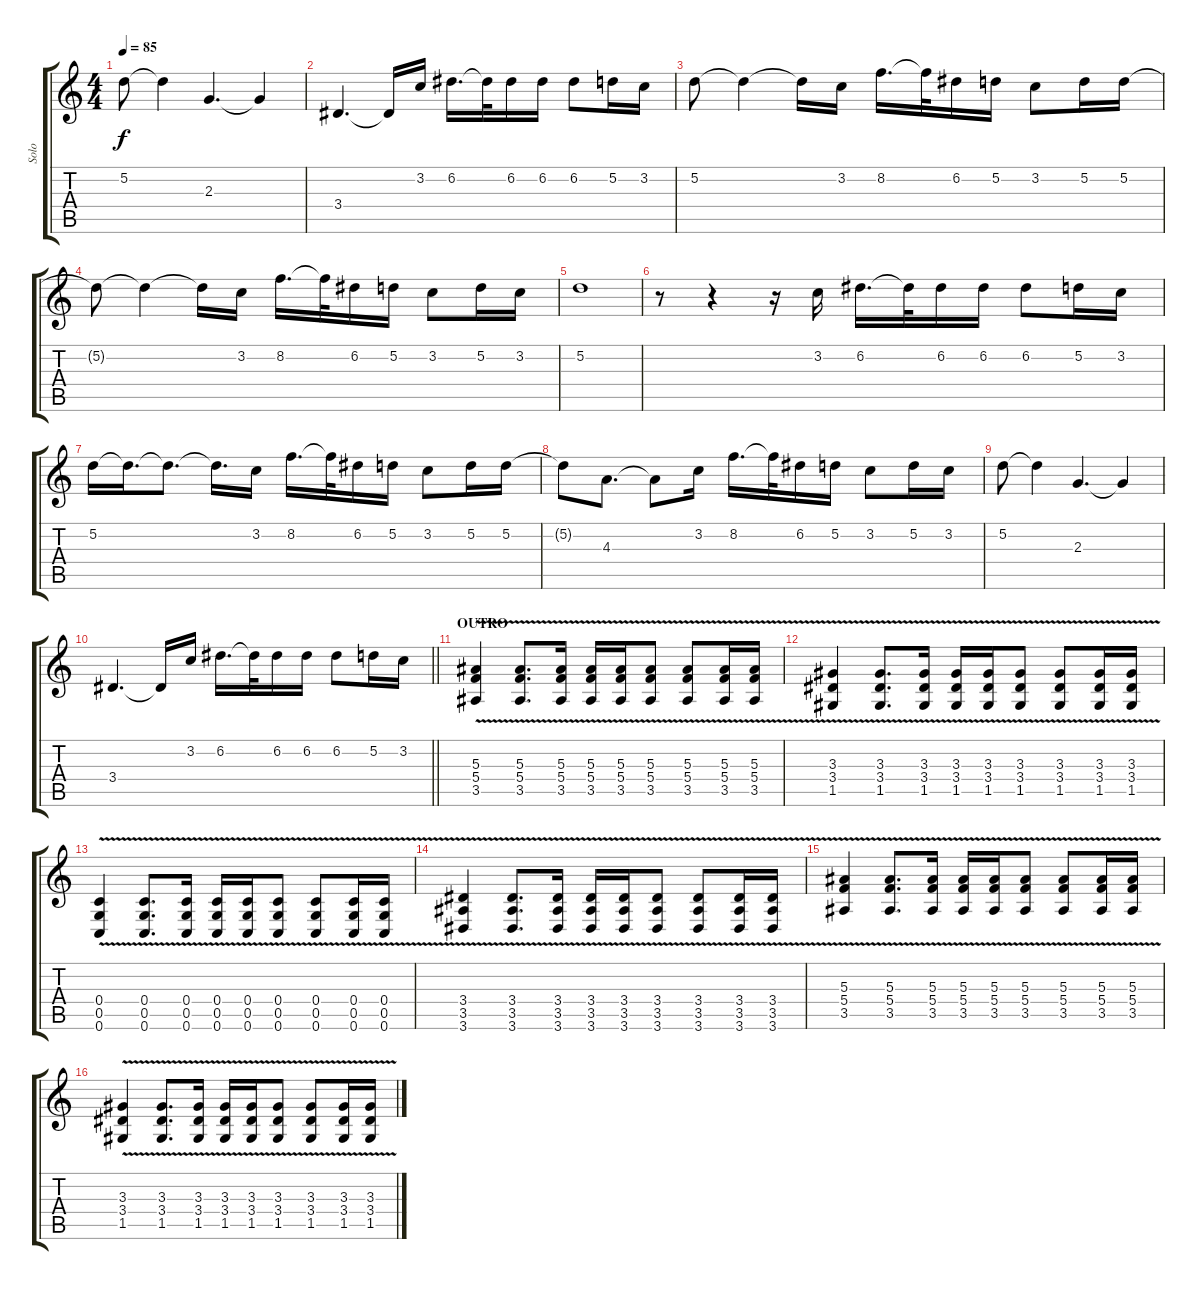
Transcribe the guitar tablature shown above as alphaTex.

\track ("Solo" "Solo") {instrument distortionguitar}
\staff {score tabs}
\tuning (D4 A3 F3 C3 G2 C2) {hide}
\ts (4 4)
\tempo 85
\clef g2
\ks c
5.2.8{dy f} 5.2{t}.4 2.3.4{d} 2.3{t}.4 |
3.4.4{d} 3.4{t}.16 3.2.16 6.2.16{d} 6.2{t}.32 6.2.16 6.2.16 6.2.8 5.2.16 3.2.16 |
5.2.8 5.2{t}.4 5.2{t}.16 3.2.16 8.2.16{d} 8.2{t}.32 6.2.16 5.2.16 3.2.8 5.2.16 5.2.16 |
5.2{t}.8 5.2{t}.4 5.2{t}.16 3.2.16 8.2.16{d} 8.2{t}.32 6.2.16 5.2.16 3.2.8 5.2.16 3.2.16 |
5.2.1 |
r.8 r.4 r.16 3.2.16 6.2.16{d} 6.2{t}.32 6.2.16 6.2.16 6.2.8 5.2.16 3.2.16 |
5.2.16 5.2{t}.16{d} 5.2{t}.8{d} 5.2{t}.16{d} 3.2.16 8.2.16{d} 8.2{t}.32 6.2.16 5.2.16 3.2.8 5.2.16 5.2.16 |
5.2{t}.8 4.3.8{d} 4.3{t}.8 3.2.16 8.2.16{d} 8.2{t}.32 6.2.16 5.2.16 3.2.8 5.2.16 3.2.16 |
5.2.8 5.2{t}.4 2.3.4{d} 2.3{t}.4 |
\barLineRight lightlight
3.4.4{d} 3.4{t}.16 3.2.16 6.2.16{d} 6.2{t}.32 6.2.16 6.2.16 6.2.8 5.2.16 3.2.16 |
\section ("" "OUTRO")
(5.3 5.4{v} 3.5{v}).4{instrument electricguitarclean} (5.3 5.4{v} 3.5{v}).8{d} (5.3 5.4{v} 3.5{v}).16 (5.3 5.4{v} 3.5{v}).16 (5.3 5.4{v} 3.5{v}).16 (5.3 5.4{v} 3.5{v}).8 (5.3 5.4{v} 3.5{v}).8 (5.3 5.4{v} 3.5{v}).16 (5.3 5.4{v} 3.5{v}).16 |
(3.3 3.4{v} 1.5{v}).4 (3.3 3.4{v} 1.5{v}).8{d} (3.3 3.4{v} 1.5{v}).16 (3.3 3.4{v} 1.5{v}).16 (3.3 3.4{v} 1.5{v}).16 (3.3 3.4{v} 1.5{v}).8 (3.3 3.4{v} 1.5{v}).8 (3.3 3.4{v} 1.5{v}).16 (3.3 3.4{v} 1.5{v}).16 |
(0.4 0.5{v} 0.6).4 (0.4 0.5{v} 0.6{v}).8{d} (0.4 0.5{v} 0.6{v}).16 (0.4 0.5{v} 0.6{v}).16 (0.4 0.5{v} 0.6{v}).16 (0.4 0.5{v} 0.6{v}).8 (0.4 0.5{v} 0.6{v}).8 (0.4 0.5{v} 0.6{v}).16 (0.4 0.5{v} 0.6{v}).16 |
(3.4 3.5{v} 3.6{v}).4 (3.4 3.5{v} 3.6{v}).8{d} (3.4 3.5{v} 3.6{v}).16 (3.4 3.5{v} 3.6{v}).16 (3.4 3.5{v} 3.6{v}).16 (3.4 3.5{v} 3.6).8 (3.4 3.5{v} 3.6{v}).8 (3.4 3.5{v} 3.6{v}).16 (3.4 3.5{v} 3.6{v}).16 |
(5.3 5.4{v} 3.5).4 (5.3 5.4{v} 3.5{v}).8{d} (5.3 5.4{v} 3.5{v}).16 (5.3 5.4{v} 3.5{v}).16 (5.3 5.4{v} 3.5{v}).16 (5.3 5.4{v} 3.5{v}).8 (5.3 5.4{v} 3.5{v}).8 (5.3 5.4{v} 3.5{v}).16 (5.3 5.4{v} 3.5).16 |
(3.3 3.4{v} 1.5{v}).4 (3.3 3.4{v} 1.5{v}).8{d} (3.3 3.4{v} 1.5{v}).16 (3.3 3.4{v} 1.5{v}).16 (3.3 3.4{v} 1.5{v}).16 (3.3 3.4{v} 1.5{v}).8 (3.3 3.4{v} 1.5{v}).8 (3.3 3.4{v} 1.5{v}).16 (3.3 3.4{v} 1.5{v}).16
